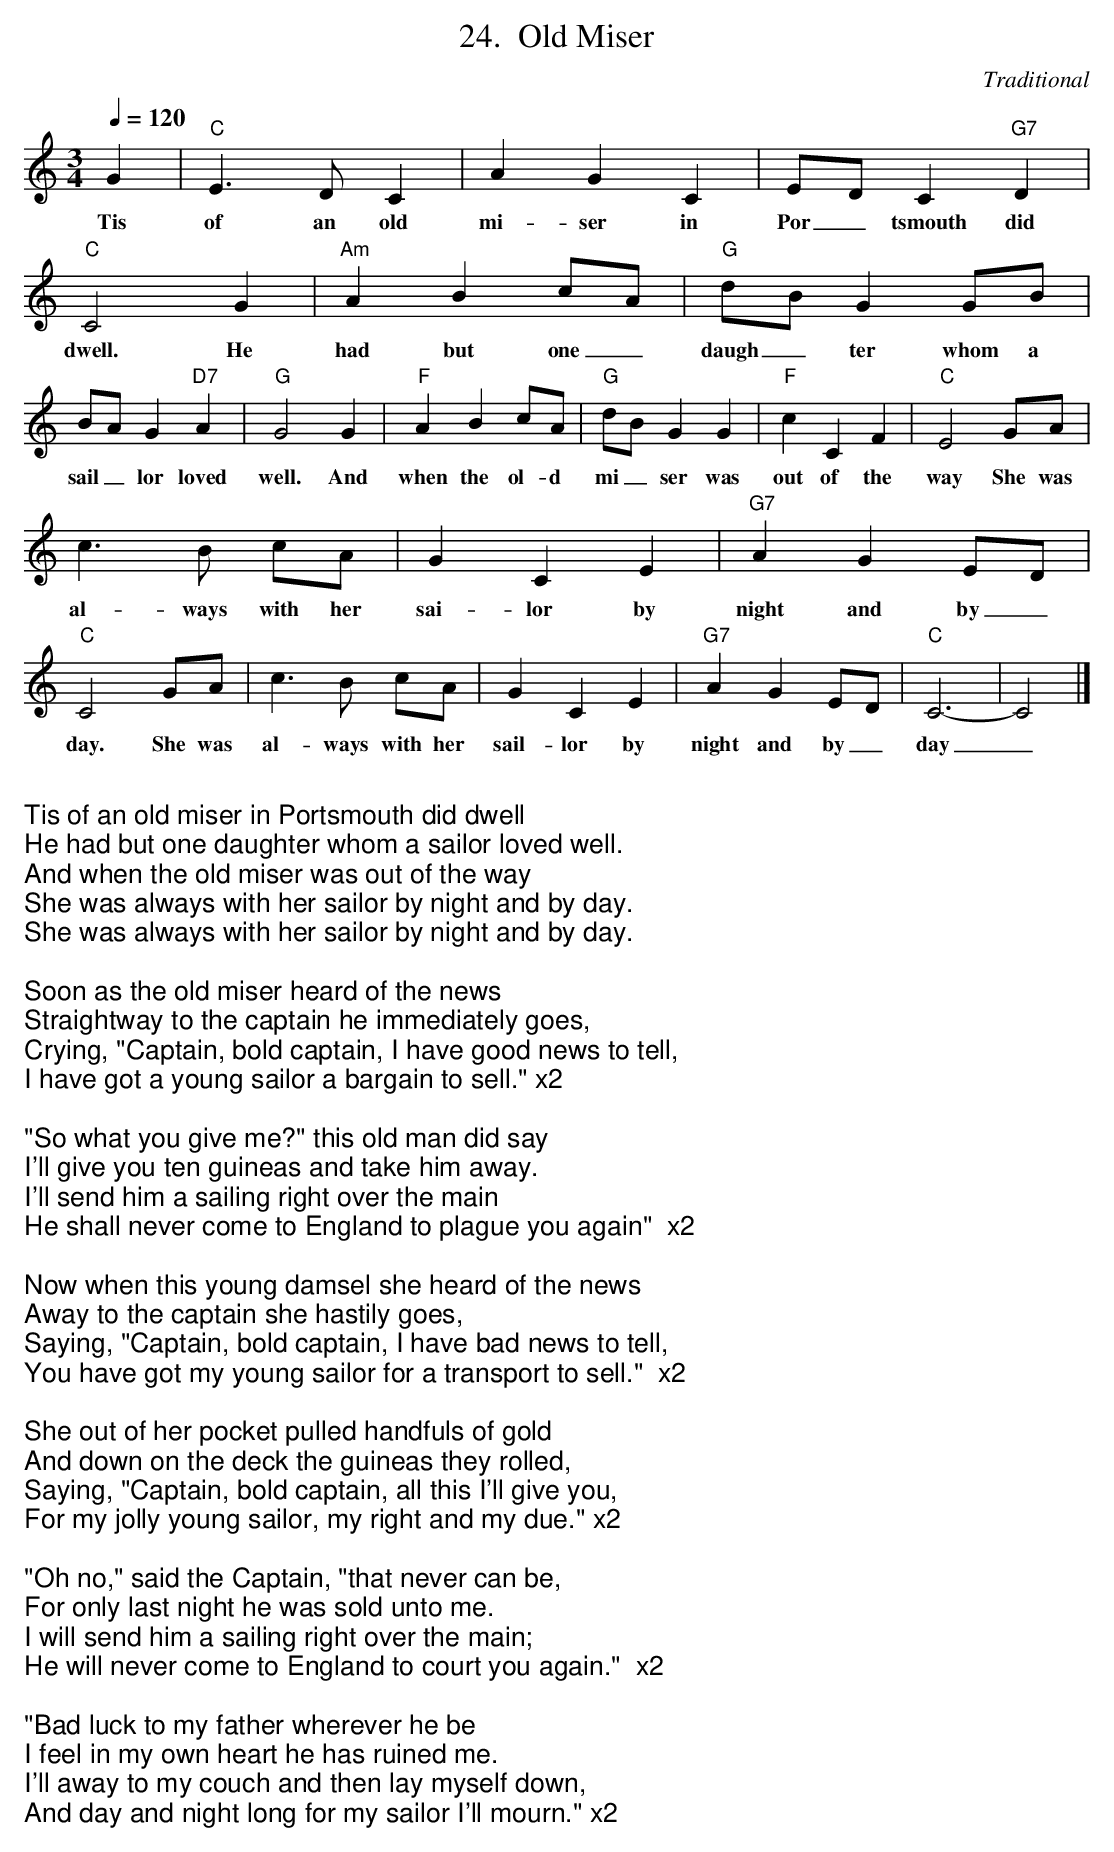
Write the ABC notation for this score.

X:1
T: Old Miser
C:Traditional
Q: 1/4=120
M:3/4
K:C
G2|"C"E3D C2 | A2G2C2 | ED C2"G7"D2 | "C"C4 G2 | "Am"A2B2cA | "G"dBG2g,B |
w:Tis of an old mi-ser in Por_tsmouth did dwell. He had but one_daugh_ter whom a
BA G2"D7"A2 | "G"G4G2 | "F"A2B2cA | "G"dBG2G2 | "F"c2C2F2 | "C"E4GA |
w:sail_lor loved well. And when the ol-d mi_ser was out of the way She was
c3B cA | G2C2E2 | "G7"A2G2ED | "C"C4GA | c3B cA | G2C2E2 | "G7"A2G2ED | "C"C6- | C4 |]
w:al-ways with her sai-lor by night and by_day. She was al-ways with her sail-lor by night and by_day_
%%newpage
W: Tis of an old miser in Portsmouth did dwell
W: He had but one daughter whom a sailor loved well.
W: And when the old miser was out of the way
W: She was always with her sailor by night and by day.
W: She was always with her sailor by night and by day.
W:
W: Soon as the old miser heard of the news
W: Straightway to the captain he immediately goes,
W: Crying, "Captain, bold captain, I have good news to tell,
W: I have got a young sailor a bargain to sell." x2
W:
W: "So what you give me?" this old man did say
W: I'll give you ten guineas and take him away.
W: I'll send him a sailing right over the main
W: He shall never come to England to plague you again"  x2
W:
W: Now when this young damsel she heard of the news
W: Away to the captain she hastily goes,
W: Saying, "Captain, bold captain, I have bad news to tell,
W: You have got my young sailor for a transport to sell."  x2
W:
W: She out of her pocket pulled handfuls of gold
W: And down on the deck the guineas they rolled,
W: Saying, "Captain, bold captain, all this I'll give you,
W: For my jolly young sailor, my right and my due." x2
W:
W: "Oh no," said the Captain, "that never can be,
W: For only last night he was sold unto me.
W: I will send him a sailing right over the main;
W: He will never come to England to court you again."  x2
W:
W: "Bad luck to my father wherever he be
W: I feel in my own heart he has ruined me.
W: I'll away to my couch and then lay myself down,
W: And day and night long for my sailor I'll mourn." x2
W:
